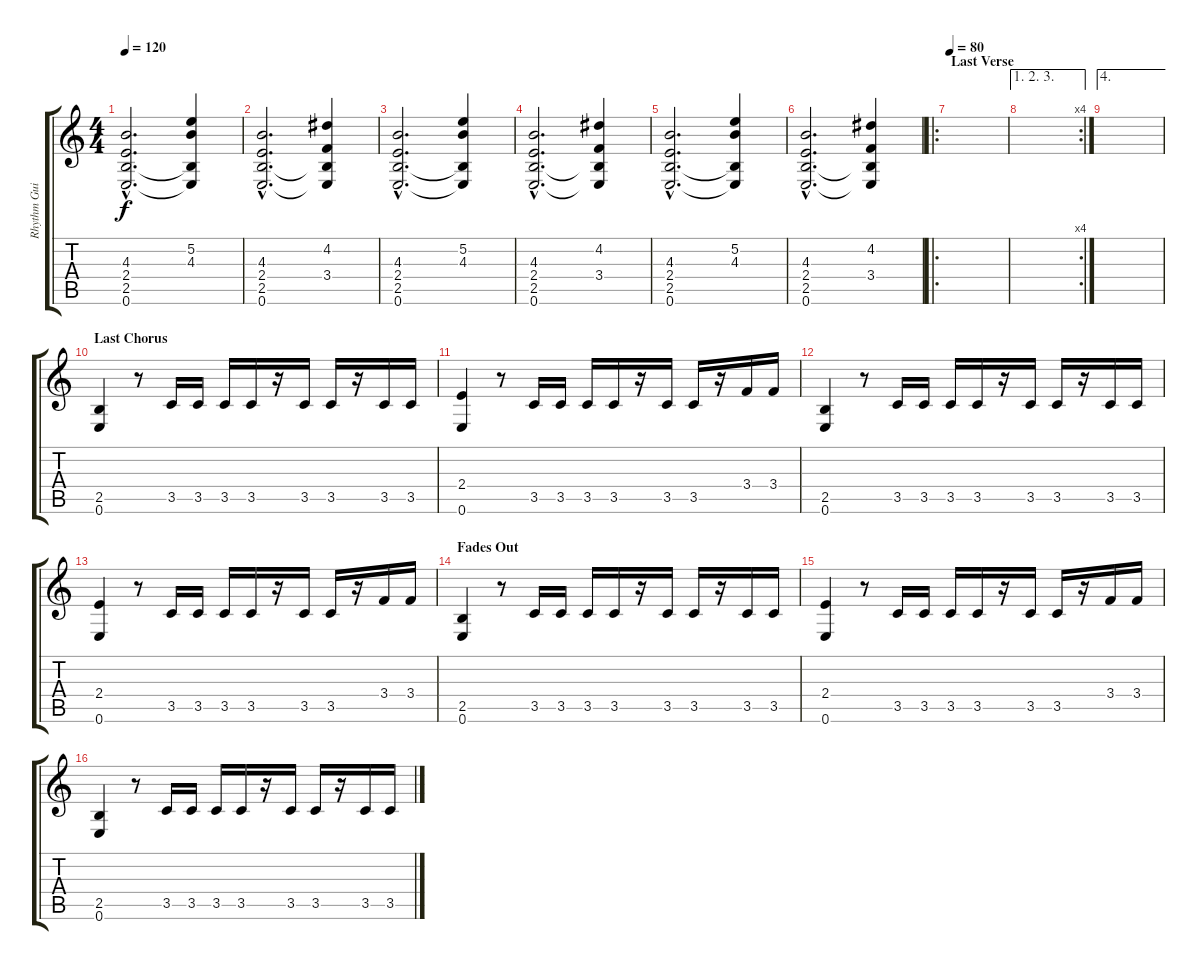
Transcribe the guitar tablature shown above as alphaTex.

\track ("Rhythm Guitar" "Rhythm Gui") {instrument distortionguitar}
\staff {score tabs}
\tuning (E4 B3 G3 D3 A2 E2) {hide}
\ts (4 4)
\tempo 120
\clef g2
\ks c
(4.3{hac} 2.4{hac} 2.5{hac} 0.6{hac}).2{d dy f} (5.2 4.3 2.5{t} 0.6{t}).4 |
(4.3{hac} 2.4{hac} 2.5{hac} 0.6{hac}).2{d} (4.2 3.4 2.5{t} 0.6{t}).4 |
(4.3{hac} 2.4{hac} 2.5{hac} 0.6{hac}).2{d volume 11} (5.2 4.3 2.5{t} 0.6{t}).4 |
(4.3{hac} 2.4{hac} 2.5{hac} 0.6{hac}).2{d} (4.2 3.4 2.5{t} 0.6{t}).4 |
(4.3{hac} 2.4{hac} 2.5{hac} 0.6{hac}).2{d} (5.2 4.3 2.5{t} 0.6{t}).4 |
(4.3{hac} 2.4{hac} 2.5{hac} 0.6{hac}).2{d} (4.2 3.4 2.5{t} 0.6{t}).4 |
\ro
\section ("" "Last Verse")
\tempo 80
|
\ae (1 2 3)
\rc 4
|
\ae 4
|
\section ("" "Last Chorus")
(2.5 0.6).4 r.8 3.5.16 3.5.16 3.5.16 3.5.16 r.16 3.5.16 3.5.16 r.16 3.5.16 3.5.16 |
(2.4 0.6).4 r.8 3.5.16 3.5.16 3.5.16 3.5.16 r.16 3.5.16 3.5.16 r.16 3.4.16 3.4.16 |
(2.5 0.6).4 r.8 3.5.16 3.5.16 3.5.16 3.5.16 r.16 3.5.16 3.5.16 r.16 3.5.16 3.5.16 |
(2.4 0.6).4 r.8 3.5.16 3.5.16 3.5.16 3.5.16 r.16 3.5.16 3.5.16 r.16 3.4.16 3.4.16 |
\section ("" "Fades Out")
(2.5 0.6).4{volume 4} r.8 3.5.16 3.5.16 3.5.16 3.5.16 r.16 3.5.16 3.5.16 r.16 3.5.16 3.5.16 |
(2.4 0.6).4 r.8 3.5.16 3.5.16 3.5.16 3.5.16 r.16 3.5.16 3.5.16 r.16 3.4.16 3.4.16 |
(2.5 0.6).4 r.8 3.5.16 3.5.16 3.5.16 3.5.16 r.16 3.5.16 3.5.16 r.16 3.5.16 3.5.16
